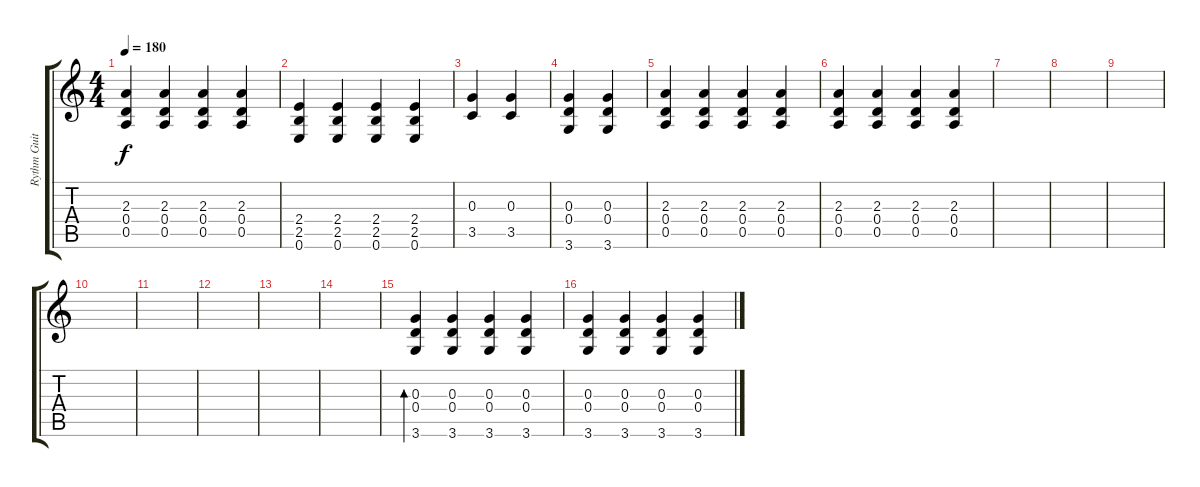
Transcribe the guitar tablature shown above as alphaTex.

\track ("Rythm Guitar" "Rythm Guit") {instrument overdrivenguitar}
\staff {score tabs}
\tuning (E4 B3 G3 D3 A2 E2) {hide}
\ts (4 4)
\tempo 180
\clef g2
\ks c
(2.3 0.4 0.5).4{dy f} (2.3 0.4 0.5).4 (2.3 0.4 0.5).4 (2.3 0.4 0.5).4 |
(2.4 2.5 0.6).4 (2.4 2.5 0.6).4 (2.4 2.5 0.6).4 (2.4 2.5 0.6).4 |
(0.3 3.5).4 (0.3 3.5).4 |
(0.3 0.4 3.6).4 (0.3 0.4 3.6).4 |
(2.3 0.4 0.5).4 (2.3 0.4 0.5).4 (2.3 0.4 0.5).4 (2.3 0.4 0.5).4 |
(2.3 0.4 0.5).4 (2.3 0.4 0.5).4 (2.3 0.4 0.5).4 (2.3 0.4 0.5).4 |
|
|
|
|
|
|
|
|
(0.3 0.4 3.6).4{bd 480} (0.3 0.4 3.6).4 (0.3 0.4 3.6).4 (0.3 0.4 3.6).4 |
(0.3 0.4 3.6).4 (0.3 0.4 3.6).4 (0.3 0.4 3.6).4 (0.3 0.4 3.6).4
